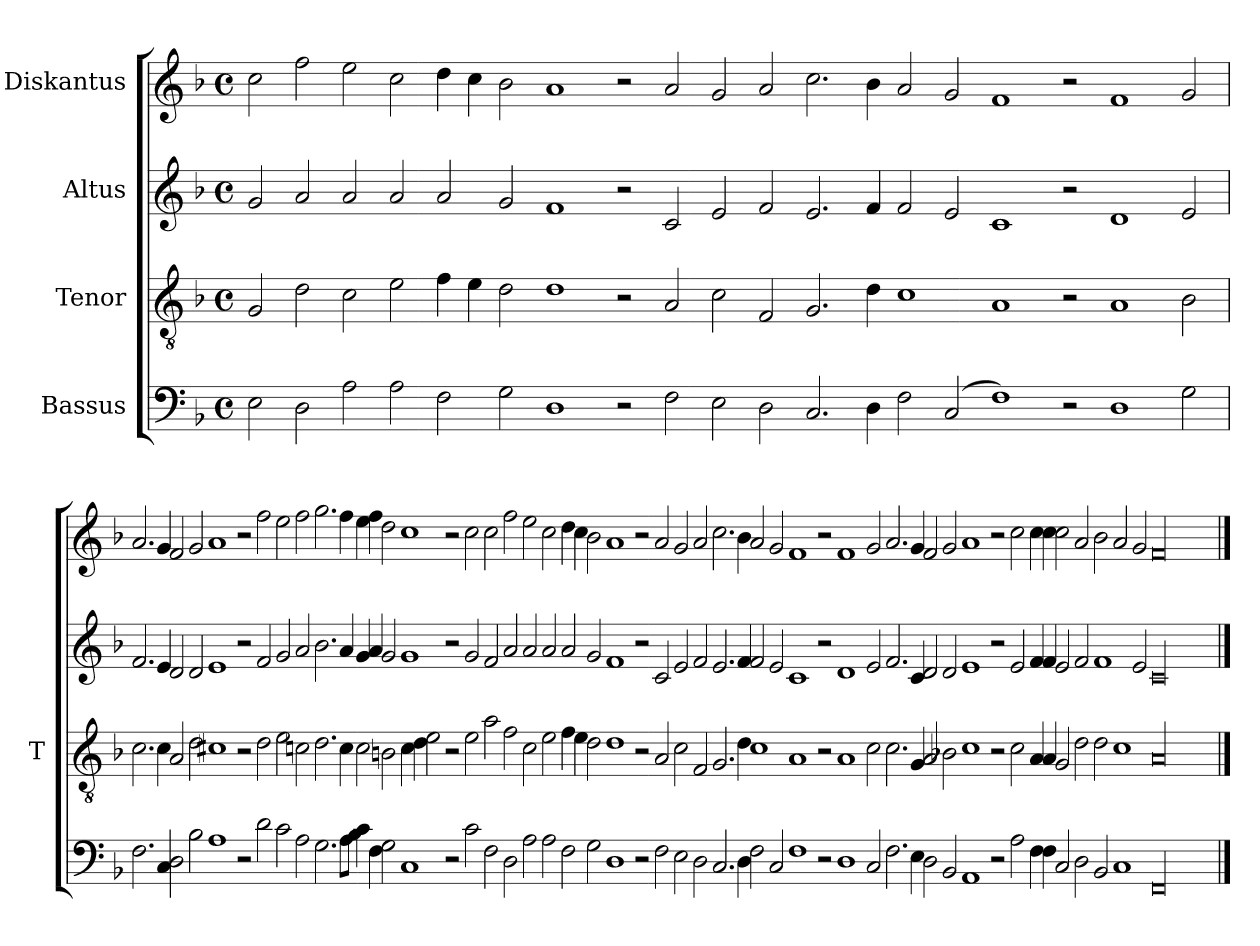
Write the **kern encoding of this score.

**kern	**kern	**kern	**kern
*part4	*part3	*part2	*part1
*staff4	*staff3	*staff2	*staff1
*I"Bassus	*I"Tenor	*I"Altus	*I"Diskantus
*	*I'T	*	*
*clefF4	*clefGv2	*clefG2	*clefG2
*k[b-]	*k[b-]	*k[b-]	*k[b-]
*M2/2	*M2/2	*M2/2	*M2/2
*met(c)	*met(c)	*met(c)	*met(c)
=	=	=	=
2E	2G	2g	2cc
2D	2d	2a	2ff
2A	2c	2a	2ee
2A	2e	2a	2cc
2F	4f	2a	4dd
.	4e	.	4cc
2G	2d	2g	2b-
1D	1d	1f	1a
2r	2r	2r	2r
2F	2A	2c	2a
2E	2c	2e	2g
2D	2F	2f	2a
2.C	2.G	2.e	2.cc
4D	4d	4f	4b-
2F	1c	2f	2a
(2C	.	2e	2g
1F)	1A	1c	1f
2r	2r	2r	2r
1D	1A	1d	1f
2G	2B-	2e	2g
=	=	=	=
2.F	2.c	2.f	2.a
4C	4c	4e	4g
2D	2A	2d	2f
2B-	2d	2d	2g
1A	1c#X	1e	1a
2r	2r	2r	2r
2d	2d	2f	2ff
2c	2e	2g	2ee
2A	2cn	2a	2ff
2.G	2.d	2.b-	2.gg
8AL	4c	4a	4ff
8B-J	.	.	.
4c	2c	4g	4ee
4F	.	4a	4ff
2G	2Bn	2g	2dd
1C	4c	1g	1cc
.	4d	.	.
.	2e	.	.
2r	2r	2r	2r
2c	2e	2g	2cc
2F	2a	2f	2cc
2D	2f	2a	2ff
2A	2c	2a	2ee
2A	2e	2a	2cc
2F	4f	2a	4dd
.	4e	.	4cc
2G	2d	2g	2b-
1D	1d	1f	1a
2r	2r	2r	2r
2F	2A	2c	2a
2E	2c	2e	2g
2D	2F	2f	2a
2.C	2.G	2.e	2.cc
4D	4d	4f	4b-
2F	1c	2f	2a
2C	.	2e	2g
1F	1A	1c	1f
2r	2r	2r	2r
1D	1A	1d	1f
2C	2c	2e	2g
2.F	2.c	2.f	2.a
4E	4G	4c	4g
2D	2A	2d	2f
2BB-	2B-X	2d	2g
1AA	1c	1e	1a
2r	2r	2r	2r
2A	2c	2e	2cc
4F	4A	4f	4cc
4F	4A	4f	4cc
2C	2G	2e	2cc
2D	2d	2f	2a
2BB-	2d	1f	2b-
1C	1c	.	2a
.	.	2e	2g
00FF	00A	00c	00f
==	==	==	==
*-	*-	*-	*-
